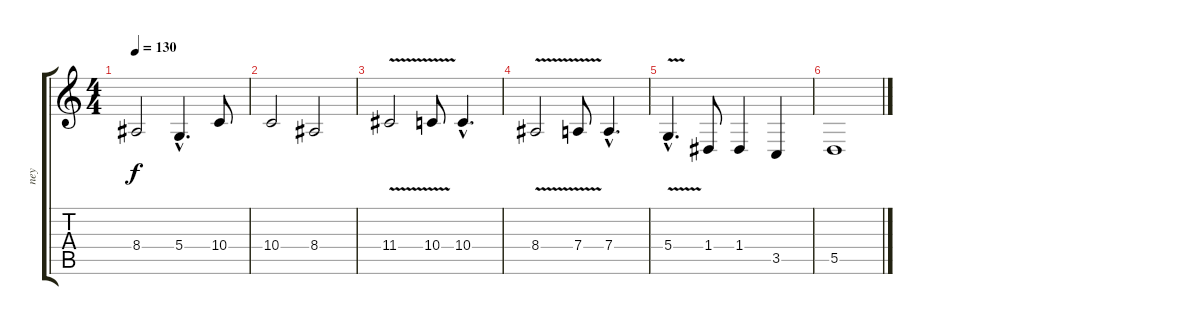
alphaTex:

\track ("ney" "ney") {instrument synthvoice}
\staff {score tabs}
\tuning (E4 B3 G3 D3 A2 E2) {hide}
\ts (4 4)
\tempo 130
\clef g2
\ks c
8.4.2{dy f} 5.4{hac}.4{d} 10.4.8 |
10.4.2 8.4.2 |
11.4{v}.2 10.4{v}.8 10.4{hac}.4{d} |
8.4{v}.2 7.4{v}.8 7.4{hac}.4{d} |
5.4{v hac}.4{d} 1.4.8 1.4.4 3.5.4 |
5.5.1
